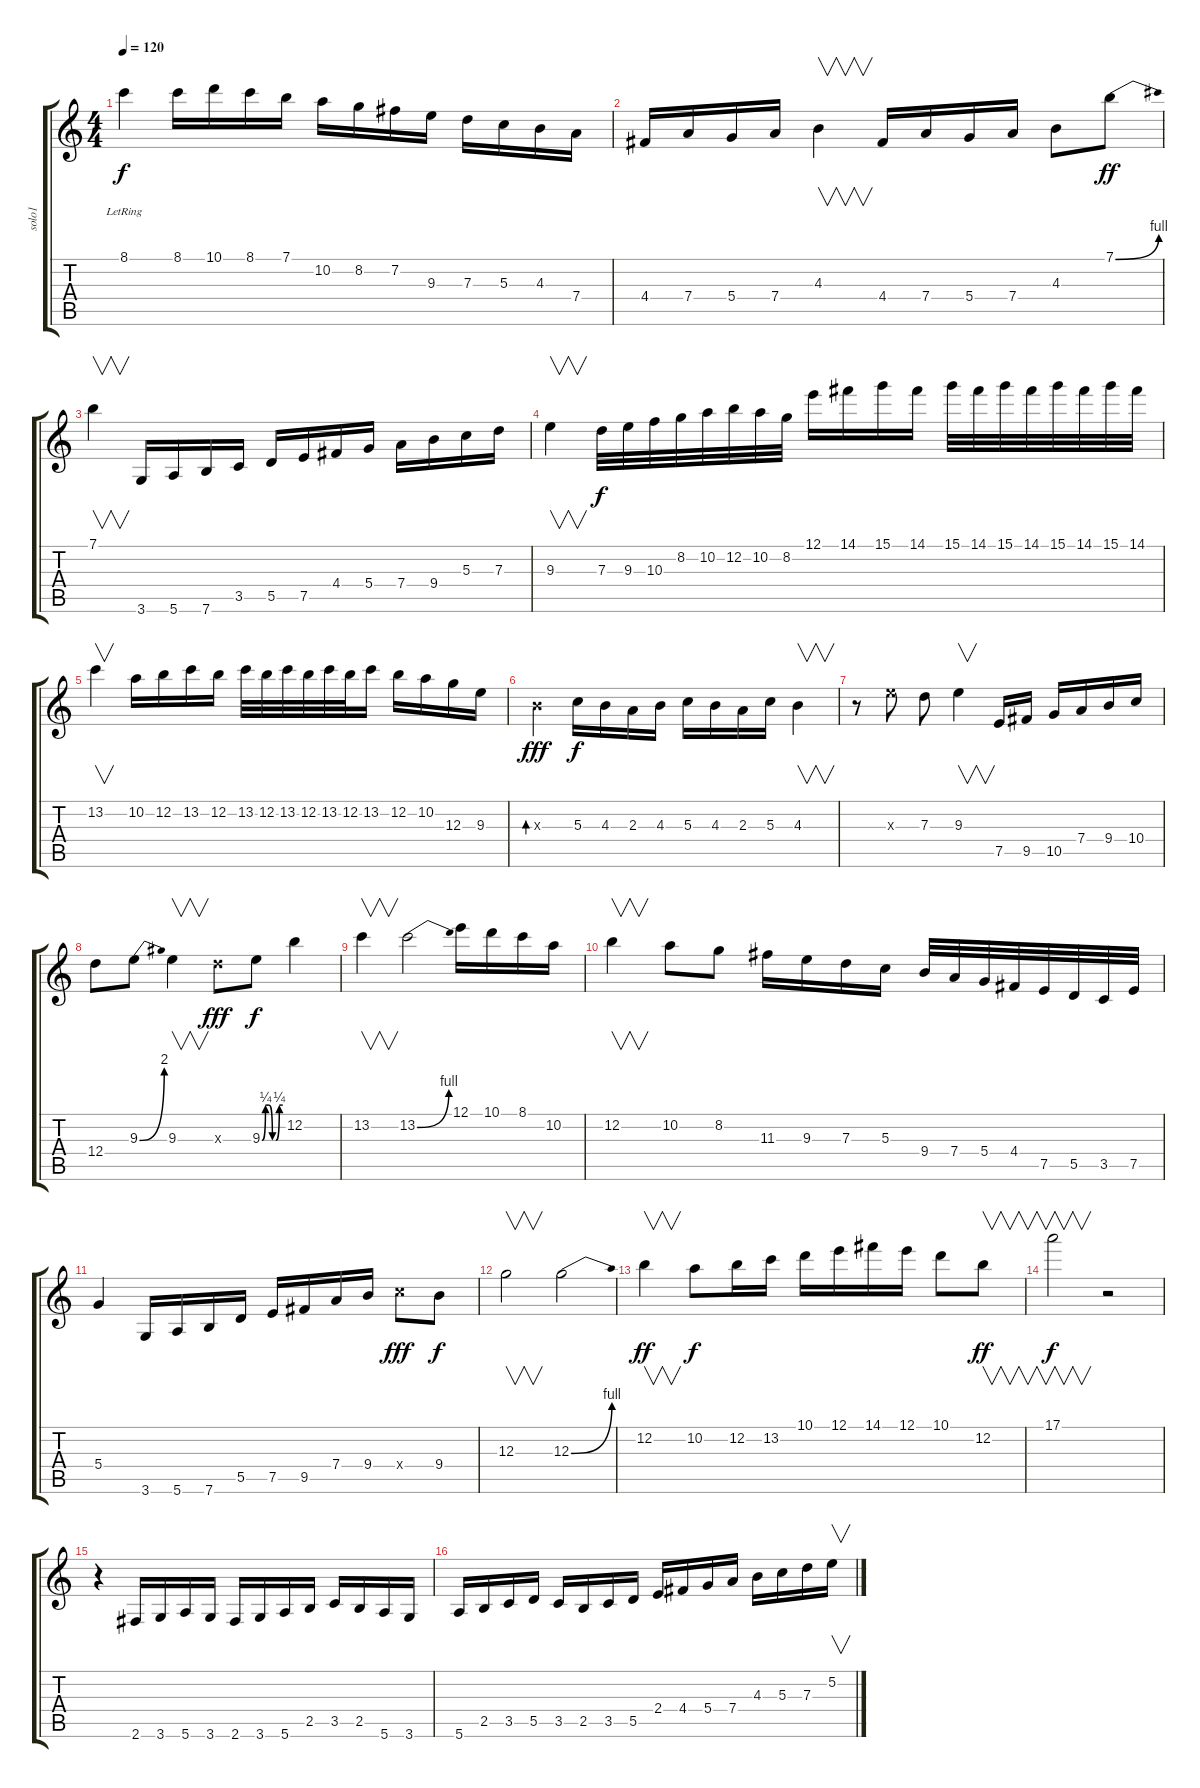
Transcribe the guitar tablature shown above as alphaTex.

\track ("solo1" "solo1") {instrument distortionguitar}
\staff {score tabs}
\tuning (E4 B3 G3 D3 A2 E2) {hide}
\ts (4 4)
\tempo 120
\clef g2
\ks c
8.1{lr}.4{dy f} 8.1.16 10.1.16 8.1.16 7.1.16 10.2.16 8.2.16 7.2.16 9.3.16 7.3.16 5.3.16 4.3.16 7.4.16 |
4.4.16 7.4.16 5.4.16 7.4.16 4.3.4{v} 4.4.16 7.4.16 5.4.16 7.4.16 4.3.8 7.1{be (bend 0 0 60 4)}.8{dy ff} |
7.1.4{v} 3.6.16 5.6.16 7.6.16 3.5.16 5.5.16 7.5.16 4.4.16 5.4.16 7.4.16 9.4.16 5.3.16 7.3.16 |
9.3.4{v} 7.3.32{dy f} 9.3.32 10.3.32 8.2.32 10.2.32 12.2.32 10.2.32 8.2.32 12.1.16 14.1.16 15.1.16 14.1.16 15.1.32 14.1.32 15.1.32 14.1.32 15.1.32 14.1.32 15.1.32 14.1.32 |
13.2.4{v} 10.2.16 12.2.16 13.2.16 12.2.16 13.2.32 12.2.32 13.2.32 12.2.32 13.2.32 12.2.32 13.2.16 12.2.16 10.2.16 12.3.16 9.3.16 |
4.3{x}.4{bd 480 dy fff} 5.3.16{dy f} 4.3.16 2.3.16 4.3.16 5.3.16 4.3.16 2.3.16 5.3.16 4.3.4{v} |
r.8 9.3{x}.8 7.3.8 9.3.4{v} 7.5.16 9.5.16 10.5.16 7.4.16 9.4.16 10.4.16 |
12.4.8 9.3{be (bend 0 0 60 8)}.8 9.3.4{v} 7.3{x}.8{dy fff} 9.3{be (custom 0 0 10 1 20 1 30 0 40 0 50 1 60 1)}.8{dy f} 12.2.4 |
13.2.4{v} 13.2{be (bend 0 0 60 4)}.2 12.1.16 10.1.16 8.1.16 10.2.16 |
12.2.4{v} 10.2.8 8.2.8 11.3.16 9.3.16 7.3.16 5.3.16 9.4.32 7.4.32 5.4.32 4.4.32 7.5.32 5.5.32 3.5.32 7.5.32 |
5.4.4 3.6.16 5.6.16 7.6.16 5.5.16 7.5.16 9.5.16 7.4.16 9.4.16 10.4{x}.8{dy fff} 9.4.8{dy f} |
12.3.2{v} 12.3{be (bend 0 0 60 4)}.2 |
12.2.4{v dy ff} 10.2.8{dy f} 12.2.16 13.2.16 10.1.16 12.1.16 14.1.16 12.1.16 10.1.8 12.2.8{v dy ff} |
17.1.2{v dy f} r.2 |
r.4 2.6.16 3.6.16 5.6.16 3.6.16 2.6.16 3.6.16 5.6.16 2.5.16 3.5.16 2.5.16 5.6.16 3.6.16 |
5.6.16 2.5.16 3.5.16 5.5.16 3.5.16 2.5.16 3.5.16 5.5.16 2.4.16 4.4.16 5.4.16 7.4.16 4.3.16 5.3.16 7.3.16 5.2.16{v}
